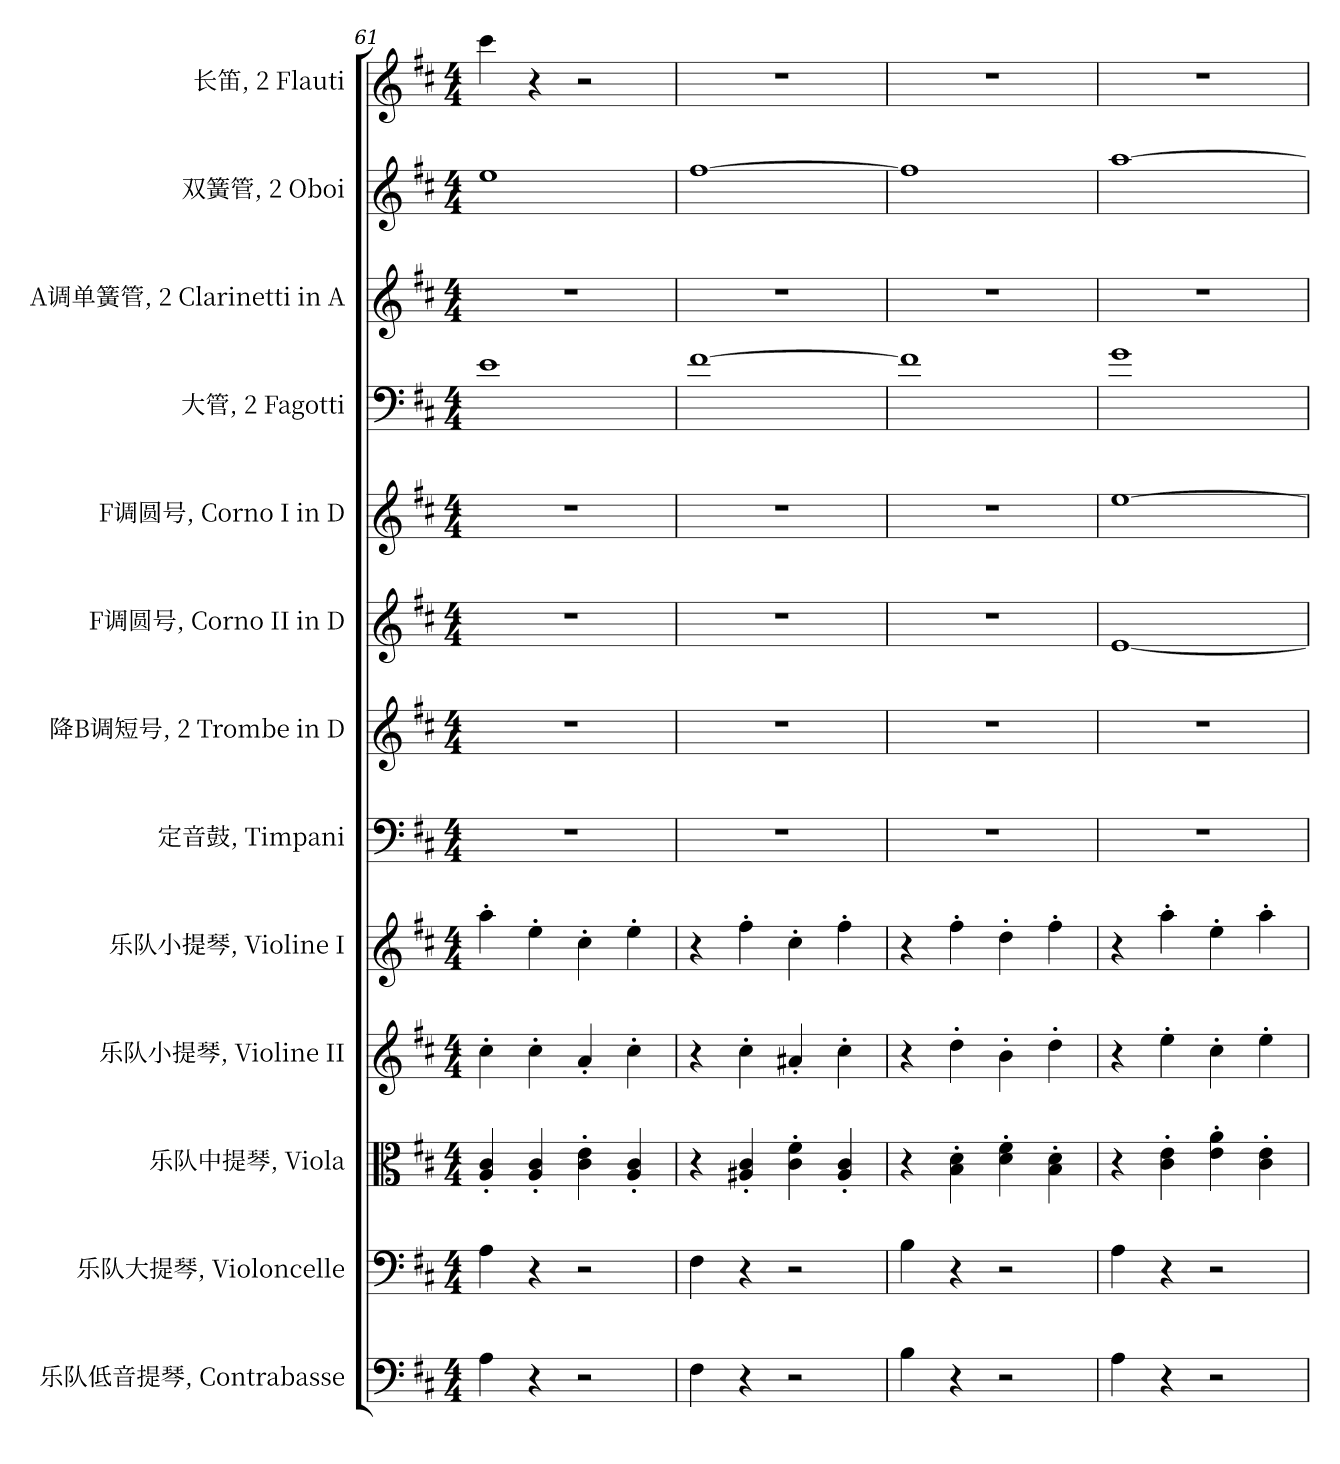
**kern	**kern	**kern	**kern	**kern	**kern	**kern	**kern	**kern	**kern	**kern	**kern	**kern
*part13	*part12	*part11	*part10	*part9	*part8	*part7	*part6	*part5	*part4	*part3	*part2	*part1
*staff13	*staff12	*staff11	*staff10	*staff9	*staff8	*staff7	*staff6	*staff5	*staff4	*staff3	*staff2	*staff1
*I"乐队低音提琴, Contrabasse	*I"乐队大提琴, Violoncelle	*I"乐队中提琴, Viola	*I"乐队小提琴, Violine II	*I"乐队小提琴, Violine I	*I"定音鼓, Timpani	*I"降B调短号, 2 Trombe in D	*I"F调圆号, Corno II in D	*I"F调圆号, Corno I in D	*I"大管, 2 Fagotti	*I"A调单簧管, 2 Clarinetti in A	*I"双簧管, 2 Oboi	*I"长笛, 2 Flauti
*I'Cbs.	*	*	*	*	*I'Timp.	*	*	*	*	*I'A Cl.	*I'Ob.	*I'Fl.
*clefF4	*clefF4	*clefC3	*clefG2	*clefG2	*clefF4	*clefG2	*clefG2	*clefG2	*clefF4	*clefG2	*clefG2	*clefG2
*ITrd7c12	*	*	*	*	*	*ITrd1c2	*ITrd4c7	*ITrd4c7	*	*ITrd2c3	*	*
*k[f#c#]	*k[f#c#]	*k[f#c#]	*k[f#c#]	*k[f#c#]	*k[f#c#]	*k[]	*k[f#]	*k[f#]	*k[f#c#]	*k[f#c#g#d#a#]	*k[f#c#]	*k[f#c#]
*M4/4	*M4/4	*M4/4	*M4/4	*M4/4	*M4/4	*M4/4	*M4/4	*M4/4	*M4/4	*M4/4	*M4/4	*M4/4
*MM268	*MM268	*MM268	*MM268	*MM268	*MM268	*MM268	*MM268	*MM268	*MM268	*MM268	*MM268	*MM268
=61	=61	=61	=61	=61	=61	=61	=61	=61	=61	=61	=61	=61
4AA\	4A\	4A/' 4c#/'	4cc#'\	4aa'\	1r	1r	1r	1r	1e	1r	1ee	4ccc#\
4r	4r	4A/' 4c#/'	4cc#'\	4ee'\	.	.	.	.	.	.	.	4r
*	*	*	*	*	*	*	*	*	*	*	*	*MM287
2r	2r	4c#\' 4e\'	4a'/	4cc#'\	.	.	.	.	.	.	.	2r
.	.	4A/' 4c#/'	4cc#'\	4ee'\	.	.	.	.	.	.	.	.
=62	=62	=62	=62	=62	=62	=62	=62	=62	=62	=62	=62	=62
*	*	*	*	*	*	*	*	*	*	*	*	*MM268
4FF#\	4F#\	4r	4r	4r	1r	1r	1r	1r	[1f#	1r	[1ff#	1r
4r	4r	4A#X/' 4c#/'	4cc#'\	4ff#'\	.	.	.	.	.	.	.	.
2r	2r	4c#\' 4f#\'	4a#X'/	4cc#'\	.	.	.	.	.	.	.	.
.	.	4A#/' 4c#/'	4cc#'\	4ff#'\	.	.	.	.	.	.	.	.
=63	=63	=63	=63	=63	=63	=63	=63	=63	=63	=63	=63	=63
*	*	*	*	*	*	*	*	*	*	*	*	*MM269
4BB\	4B\	4r	4r	4r	1r	1r	1r	1r	1f#]	1r	1ff#]	1r
4r	4r	4B\' 4d\'	4dd'\	4ff#'\	.	.	.	.	.	.	.	.
2r	2r	4d\' 4f#\'	4b'\	4dd'\	.	.	.	.	.	.	.	.
.	.	4B\' 4d\'	4dd'\	4ff#'\	.	.	.	.	.	.	.	.
=64	=64	=64	=64	=64	=64	=64	=64	=64	=64	=64	=64	=64
*	*	*	*	*	*	*	*	*	*	*	*	*MM278
4AA\	4A\	4r	4r	4r	1r	1r	[1A	[1a	1g	1r	[1aa	1r
4r	4r	4c#\' 4e\'	4ee'\	4aa'\	.	.	.	.	.	.	.	.
2r	2r	4e\' 4a\'	4cc#'\	4ee'\	.	.	.	.	.	.	.	.
.	.	4c#\' 4e\'	4ee'\	4aa'\	.	.	.	.	.	.	.	.
=	=	=	=	=	=	=	=	=	=	=	=	=
*-	*-	*-	*-	*-	*-	*-	*-	*-	*-	*-	*-	*-
